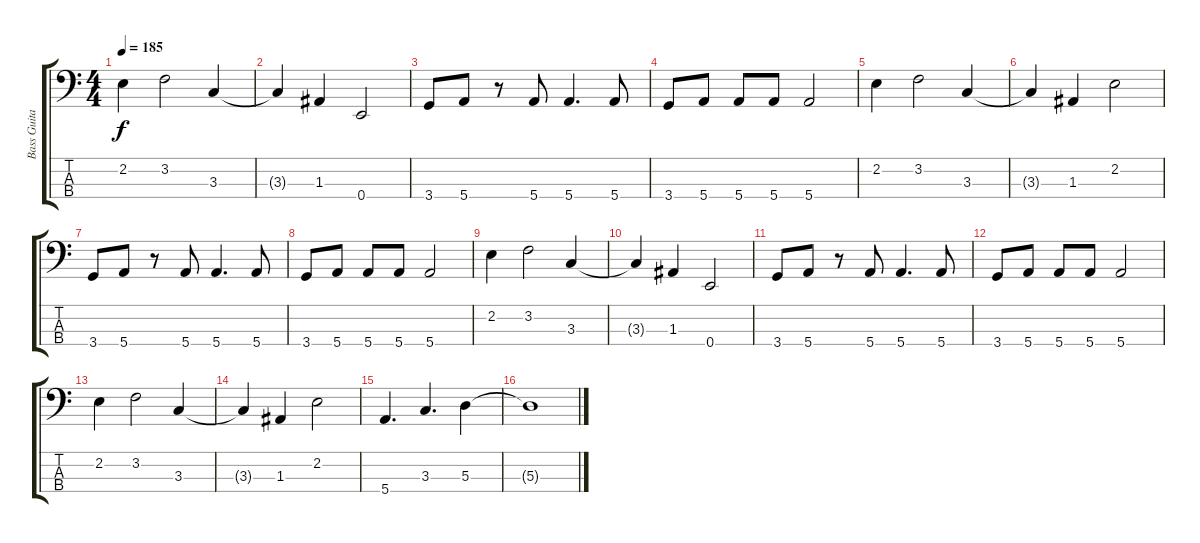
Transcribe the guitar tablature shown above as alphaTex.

\track ("Bass Guitar" "Bass Guita") {instrument electricbassfinger}
\staff {score tabs}
\tuning (G2 D2 A1 E1) {hide}
\ts (4 4)
\tempo 185
\clef f4
\ks c
2.2.4{dy f} 3.2.2 3.3.4 |
3.3{t}.4 1.3.4 0.4.2 |
3.4.8 5.4.8 r.8 5.4.8 5.4.4{d} 5.4.8 |
3.4.8 5.4.8 5.4.8 5.4.8 5.4.2 |
2.2.4 3.2.2 3.3.4 |
3.3{t}.4 1.3.4 2.2.2 |
3.4.8 5.4.8 r.8 5.4.8 5.4.4{d} 5.4.8 |
3.4.8 5.4.8 5.4.8 5.4.8 5.4.2 |
2.2.4 3.2.2 3.3.4 |
3.3{t}.4 1.3.4 0.4.2 |
3.4.8 5.4.8 r.8 5.4.8 5.4.4{d} 5.4.8 |
3.4.8 5.4.8 5.4.8 5.4.8 5.4.2 |
2.2.4 3.2.2 3.3.4 |
3.3{t}.4 1.3.4 2.2.2 |
5.4.4{d} 3.3.4{d} 5.3.4 |
5.3{t}.1
